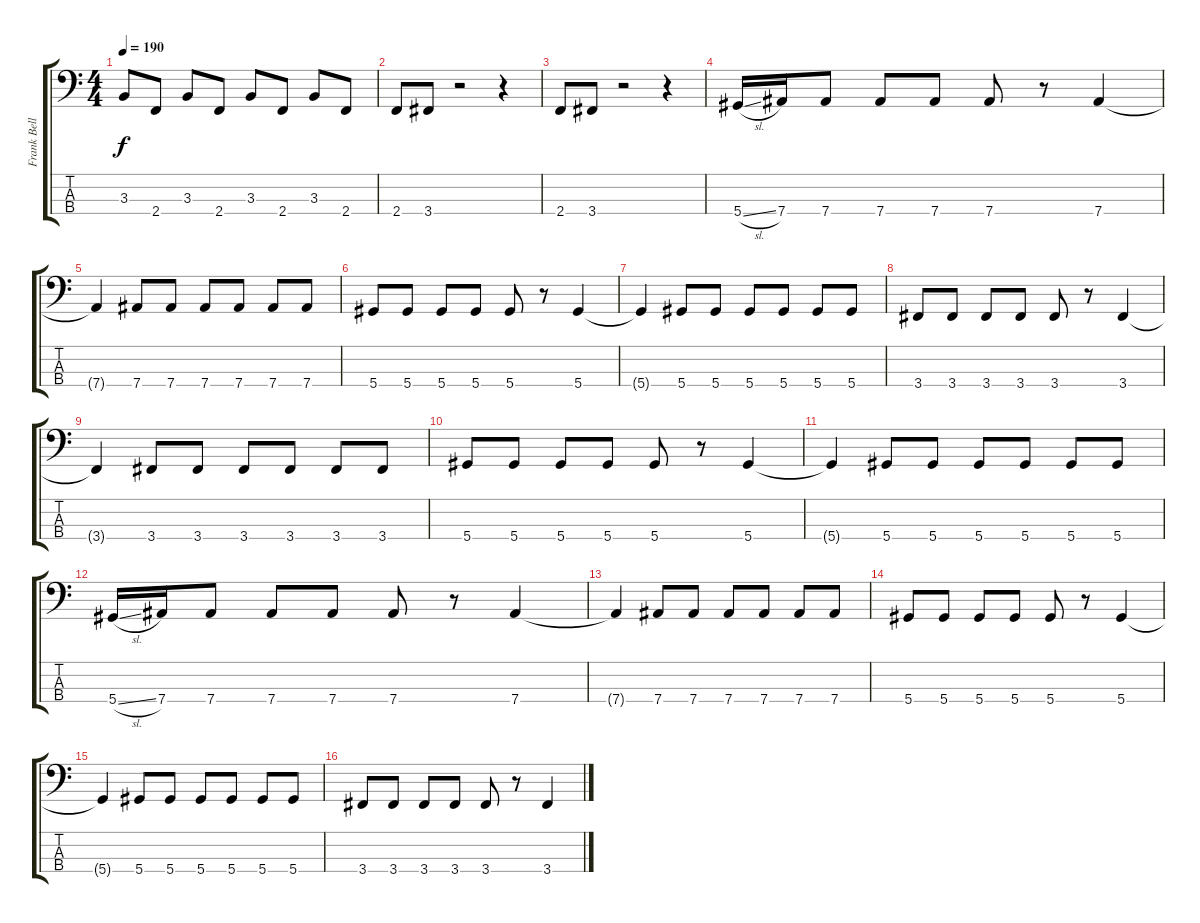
\track ("Frank Bello" "Frank Bell") {instrument electricbassfinger}
\staff {score tabs}
\tuning (Gb2 Db2 Ab1 Eb1) {hide}
\ts (4 4)
\tempo 190
\clef f4
\ks c
3.3.8{dy f} 2.4.8 3.3.8 2.4.8 3.3.8 2.4.8 3.3.8 2.4.8 |
2.4.8 3.4.8 r.2 r.4 |
2.4.8 3.4.8 r.2 r.4 |
5.4{sl}.16 7.4.16 7.4.8 7.4.8 7.4.8 7.4.8 r.8 7.4.4 |
7.4{t}.4 7.4.8 7.4.8 7.4.8 7.4.8 7.4.8 7.4.8 |
5.4.8 5.4.8 5.4.8 5.4.8 5.4.8 r.8 5.4.4 |
5.4{t}.4 5.4.8 5.4.8 5.4.8 5.4.8 5.4.8 5.4.8 |
3.4.8 3.4.8 3.4.8 3.4.8 3.4.8 r.8 3.4.4 |
3.4{t}.4 3.4.8 3.4.8 3.4.8 3.4.8 3.4.8 3.4.8 |
5.4.8 5.4.8 5.4.8 5.4.8 5.4.8 r.8 5.4.4 |
5.4{t}.4 5.4.8 5.4.8 5.4.8 5.4.8 5.4.8 5.4.8 |
5.4{sl}.16 7.4.16 7.4.8 7.4.8 7.4.8 7.4.8 r.8 7.4.4 |
7.4{t}.4 7.4.8 7.4.8 7.4.8 7.4.8 7.4.8 7.4.8 |
5.4.8 5.4.8 5.4.8 5.4.8 5.4.8 r.8 5.4.4 |
5.4{t}.4 5.4.8 5.4.8 5.4.8 5.4.8 5.4.8 5.4.8 |
3.4.8 3.4.8 3.4.8 3.4.8 3.4.8 r.8 3.4.4
